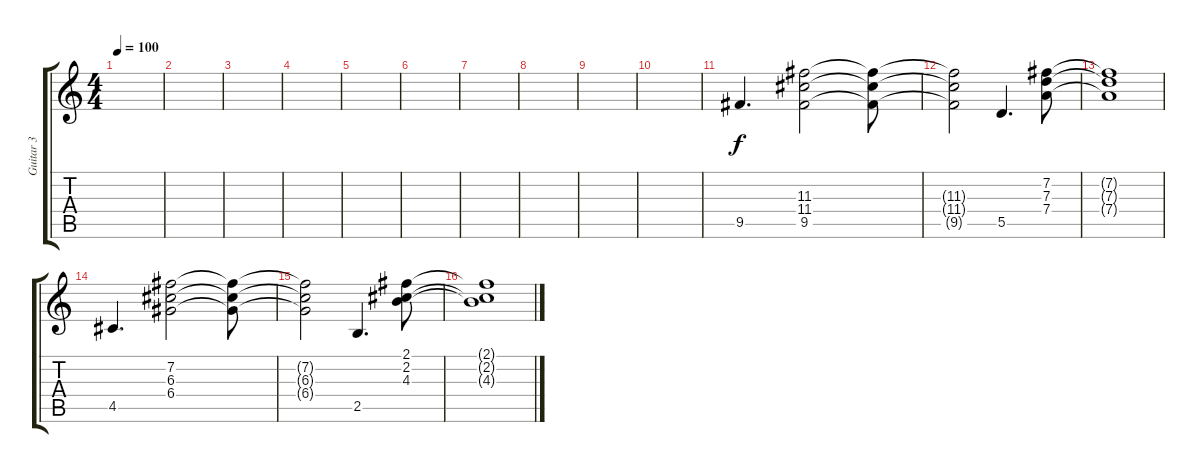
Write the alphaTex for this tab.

\track ("Guitar 3" "Guitar 3") {instrument overdrivenguitar}
\staff {score tabs}
\tuning (E4 B3 G3 D3 A2 E2) {hide}
\ts (4 4)
\tempo 100
\clef g2
\ks c
|
|
|
|
|
|
|
|
|
|
9.5.4{d volume 11 balance 8 instrument distortionguitar} (11.3 11.4 9.5).2 (11.3{t} 11.4{t} 9.5{t}).8 |
(11.3{t} 11.4{t} 9.5{t}).2 5.5.4{d} (7.2 7.3 7.4).8 |
(7.2{t} 7.3{t} 7.4{t}).1 |
4.5.4{d} (7.2 6.3 6.4).2 (7.2{t} 6.3{t} 6.4{t}).8 |
(7.2{t} 6.3{t} 6.4{t}).2 2.5.4{d} (2.1 2.2 4.3).8 |
(2.1{t} 2.2{t} 4.3{t}).1
